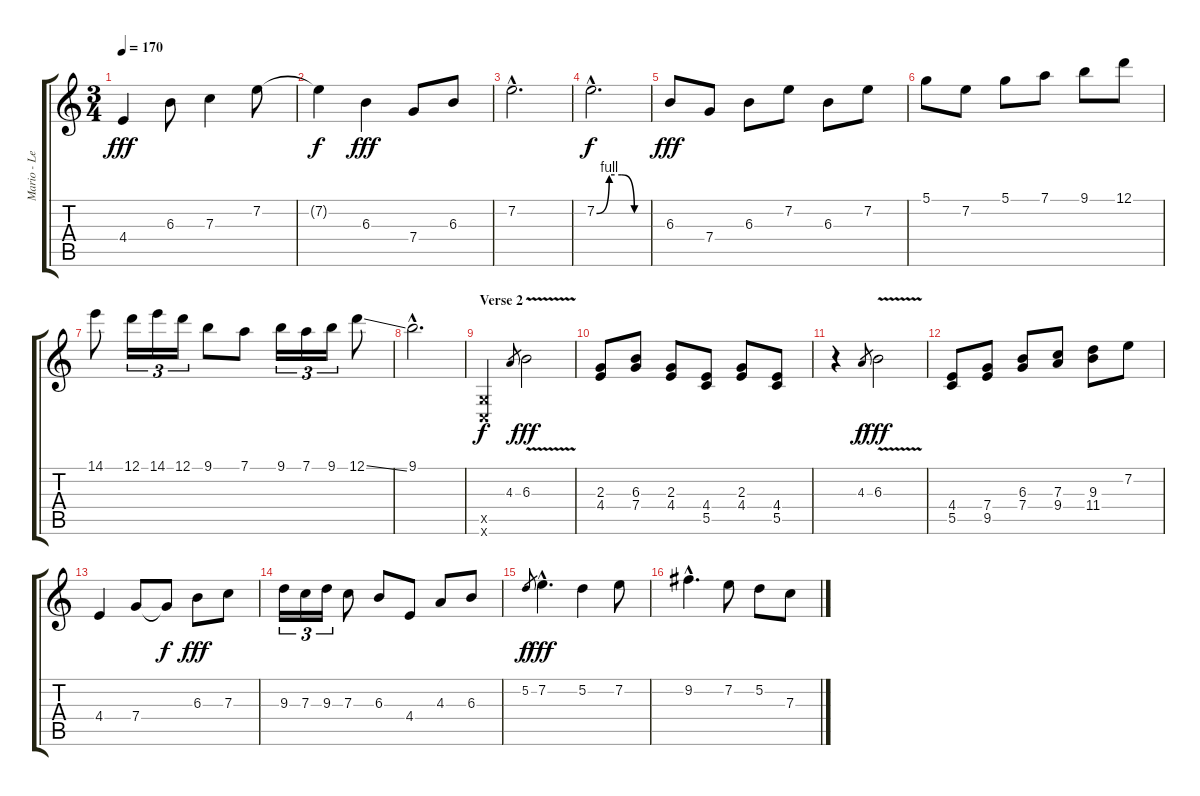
\track ("Mario - Lead Guitar" "Mario - Le") {instrument distortionguitar}
\staff {score tabs}
\tuning (D4 A3 F3 C3 G2 C2) {hide}
\ts (3 4)
\tempo 170
\clef g2
\ks c
4.4.4{dy fff} 6.3.8 7.3.4 7.2.8 |
7.2{t}.4{dy f} 6.3.4{dy fff} 7.4.8 6.3.8 |
7.2{hac}.2{d} |
7.2{be (custom 0 0 15 4 30 4 45 0 60 0) hac}.2{d dy f} |
6.3.8{dy fff} 7.4.8 6.3.8 7.2.8 6.3.8 7.2.8 |
5.1.8 7.2.8 5.1.8 7.1.8 9.1.8 12.1.8 |
14.1.8 12.1.16{tu (3 2)} 14.1.16{tu (3 2)} 12.1.16{tu (3 2)} 9.1.8 7.1.8 9.1.16{tu (3 2)} 7.1.16{tu (3 2)} 9.1.16{tu (3 2)} 12.1{ss}.8 |
9.1{hac}.2{d} |
\section ("" "Verse 2")
(0.5{x} 0.6{x}).4{dy f instrument guitarharmonics} 4.3.8{gr} 6.3{v}.2{dy fff} |
(2.3 4.4).8{instrument distortionguitar} (6.3 7.4).8 (2.3 4.4).8 (4.4 5.5).8 (2.3 4.4).8 (4.4 5.5).8 |
r.4{instrument guitarharmonics} 4.3.8{gr dy f} 6.3{v}.2{dy fff} |
(4.4 5.5).8{instrument distortionguitar} (7.4 9.5).8 (6.3 7.4).8 (7.3 9.4).8 (9.3 11.4).8 7.2.8 |
4.4.4{volume 16 instrument distortionguitar} 7.4.8 7.4{t}.8{dy f} 6.3.8{dy fff} 7.3.8 |
9.3.16{tu (3 2)} 7.3.16{tu (3 2)} 9.3.16{tu (3 2)} 7.3.8 6.3.8 4.4.8 4.3.8 6.3.8 |
5.2.8{gr dy f} 7.2{hac}.4{d dy fff} 5.2.4 7.2.8 |
9.2{hac}.4{d} 7.2.8 5.2.8 7.3.8
